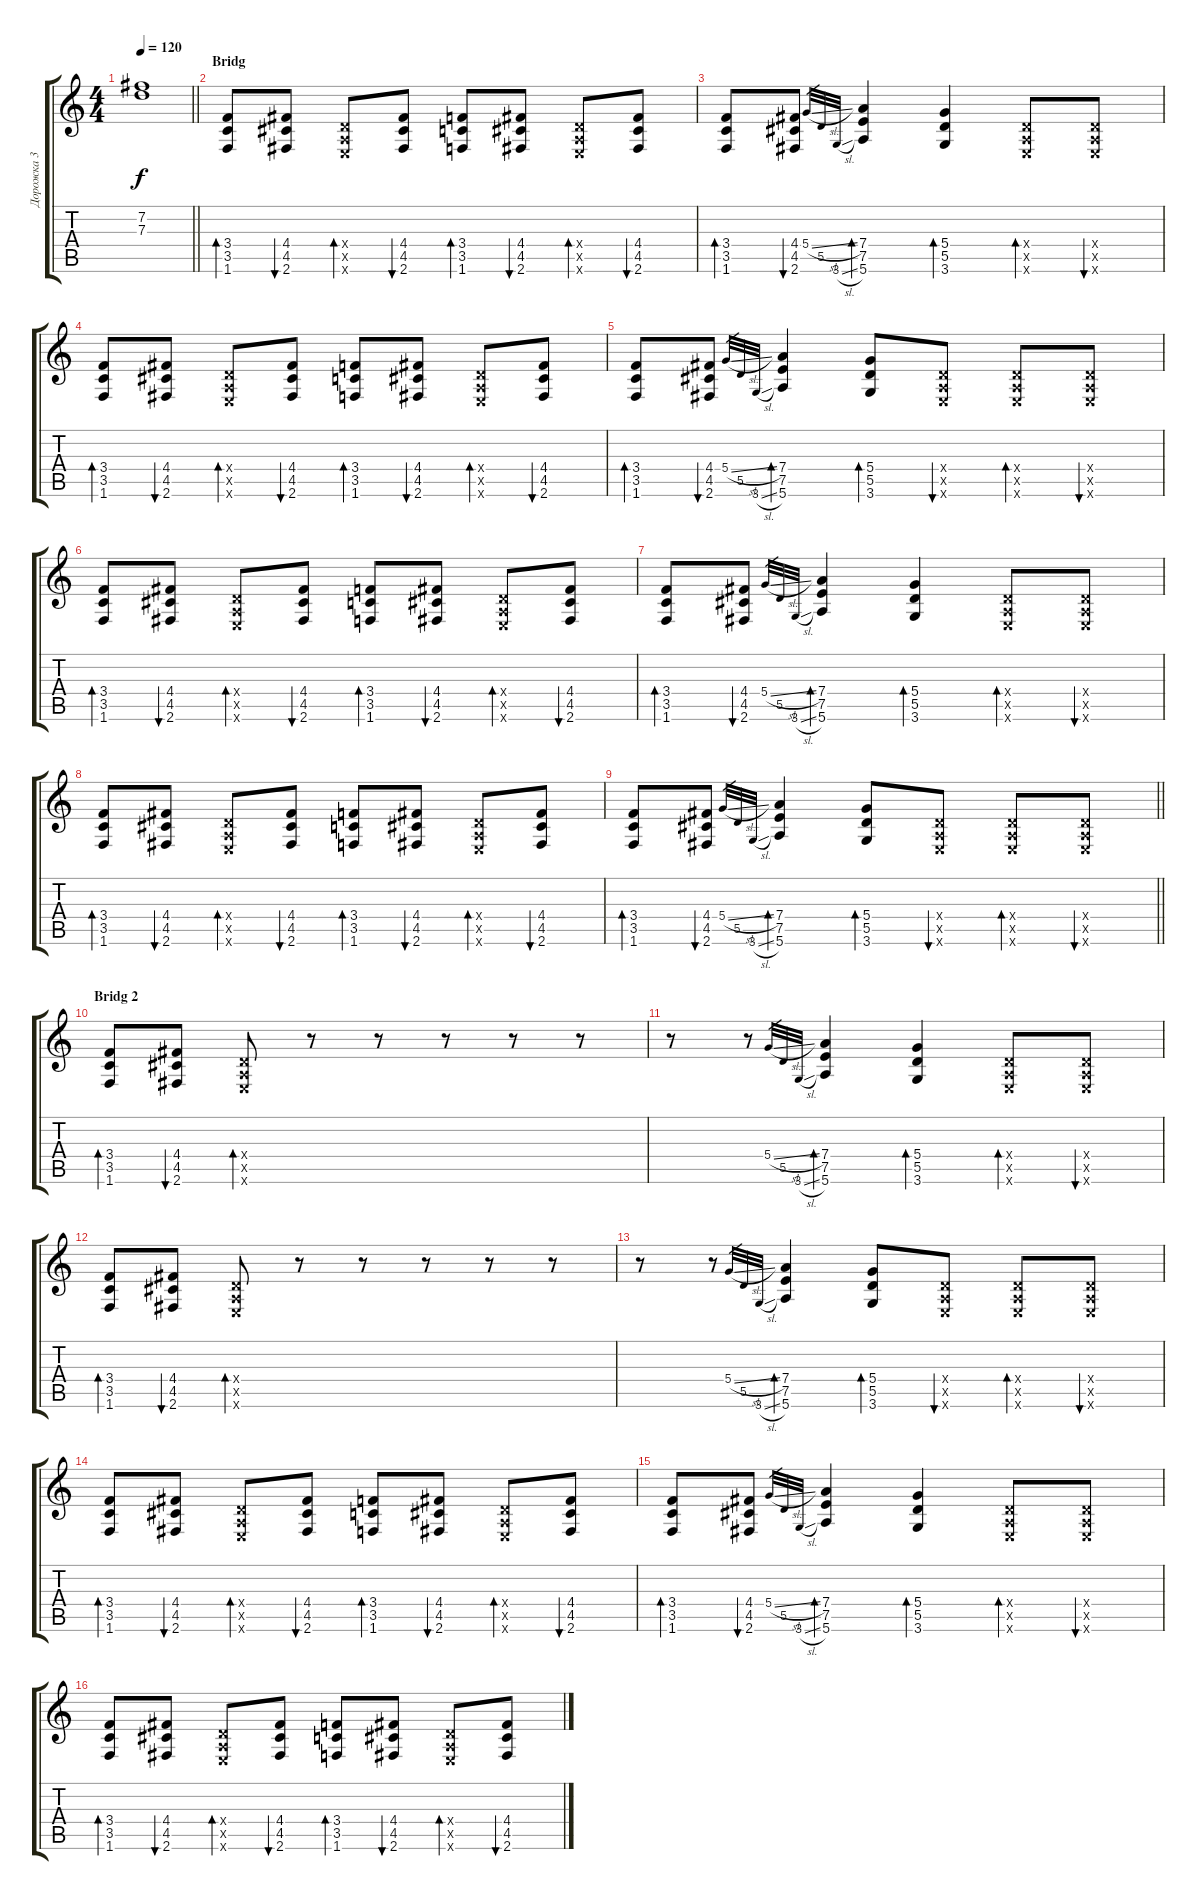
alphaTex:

\track ("Дорожка 3" "Дорожка 3") {instrument acousticguitarsteel}
\staff {score tabs}
\tuning (E4 B3 G3 D3 A2 E2) {hide}
\ts (4 4)
\tempo 120
\clef g2
\barLineRight lightlight
\ks c
(7.2{t} 7.3{t}).1{dy f} |
\section ("" "Bridg")
(3.4 3.5 1.6).8{bd 60} (4.4 4.5 2.6).8{bu 60} (0.4{x} 0.5{x} 0.6{x}).8{bd 60} (4.4 4.5 2.6).8{bu 60} (3.4 3.5 1.6).8{bd 60} (4.4 4.5 2.6).8{bu 60} (0.4{x} 0.5{x} 0.6{x}).8{bd 60} (4.4 4.5 2.6).8{bu 60} |
(3.4 3.5 1.6).8{bd 60} (4.4 4.5 2.6).8{bu 60} 5.4{sl}.32{gr} 5.5.32{gr} 3.6{sl}.32{gr} (7.4 7.5 5.6).4{bd 60} (5.4 5.5 3.6).4{bd 60} (0.4{x} 0.5{x} 0.6{x}).8{bd 60} (0.4{x} 0.5{x} 0.6{x}).8{bu 60} |
(3.4 3.5 1.6).8{bd 60} (4.4 4.5 2.6).8{bu 60} (0.4{x} 0.5{x} 0.6{x}).8{bd 60} (4.4 4.5 2.6).8{bu 60} (3.4 3.5 1.6).8{bd 60} (4.4 4.5 2.6).8{bu 60} (0.4{x} 0.5{x} 0.6{x}).8{bd 60} (4.4 4.5 2.6).8{bu 60} |
(3.4 3.5 1.6).8{bd 60} (4.4 4.5 2.6).8{bu 60} 5.4{sl}.32{gr} 5.5.32{gr} 3.6{sl}.32{gr} (7.4 7.5 5.6).4{bd 60} (5.4 5.5 3.6).8{bd 60} (0.4{x} 0.5{x} 0.6{x}).8{bu 60} (0.4{x} 0.5{x} 0.6{x}).8{bd 60} (0.4{x} 0.5{x} 0.6{x}).8{bu 60} |
(3.4 3.5 1.6).8{bd 60} (4.4 4.5 2.6).8{bu 60} (0.4{x} 0.5{x} 0.6{x}).8{bd 60} (4.4 4.5 2.6).8{bu 60} (3.4 3.5 1.6).8{bd 60} (4.4 4.5 2.6).8{bu 60} (0.4{x} 0.5{x} 0.6{x}).8{bd 60} (4.4 4.5 2.6).8{bu 60} |
(3.4 3.5 1.6).8{bd 60} (4.4 4.5 2.6).8{bu 60} 5.4{sl}.32{gr} 5.5.32{gr} 3.6{sl}.32{gr} (7.4 7.5 5.6).4{bd 60} (5.4 5.5 3.6).4{bd 60} (0.4{x} 0.5{x} 0.6{x}).8{bd 60} (0.4{x} 0.5{x} 0.6{x}).8{bu 60} |
(3.4 3.5 1.6).8{bd 60} (4.4 4.5 2.6).8{bu 60} (0.4{x} 0.5{x} 0.6{x}).8{bd 60} (4.4 4.5 2.6).8{bu 60} (3.4 3.5 1.6).8{bd 60} (4.4 4.5 2.6).8{bu 60} (0.4{x} 0.5{x} 0.6{x}).8{bd 60} (4.4 4.5 2.6).8{bu 60} |
\barLineRight lightlight
(3.4 3.5 1.6).8{bd 60} (4.4 4.5 2.6).8{bu 60} 5.4{sl}.32{gr} 5.5.32{gr} 3.6{sl}.32{gr} (7.4 7.5 5.6).4{bd 60} (5.4 5.5 3.6).8{bd 60} (0.4{x} 0.5{x} 0.6{x}).8{bu 60} (0.4{x} 0.5{x} 0.6{x}).8{bd 60} (0.4{x} 0.5{x} 0.6{x}).8{bu 60} |
\section ("" "Bridg 2")
(3.4 3.5 1.6).8{bd 60} (4.4 4.5 2.6).8{bu 60} (0.4{x} 0.5{x} 0.6{x}).8{bd 60} r.8 r.8 r.8 r.8 r.8 |
r.8 r.8 5.4{sl}.32{gr} 5.5.32{gr} 3.6{sl}.32{gr} (7.4 7.5 5.6).4{bd 60} (5.4 5.5 3.6).4{bd 60} (0.4{x} 0.5{x} 0.6{x}).8{bd 60} (0.4{x} 0.5{x} 0.6{x}).8{bu 60} |
(3.4 3.5 1.6).8{bd 60} (4.4 4.5 2.6).8{bu 60} (0.4{x} 0.5{x} 0.6{x}).8{bd 60} r.8 r.8 r.8 r.8 r.8 |
r.8 r.8 5.4{sl}.32{gr} 5.5.32{gr} 3.6{sl}.32{gr} (7.4 7.5 5.6).4{bd 60} (5.4 5.5 3.6).8{bd 60} (0.4{x} 0.5{x} 0.6{x}).8{bu 60} (0.4{x} 0.5{x} 0.6{x}).8{bd 60} (0.4{x} 0.5{x} 0.6{x}).8{bu 60} |
(3.4 3.5 1.6).8{bd 60} (4.4 4.5 2.6).8{bu 60} (0.4{x} 0.5{x} 0.6{x}).8{bd 60} (4.4 4.5 2.6).8{bu 60} (3.4 3.5 1.6).8{bd 60} (4.4 4.5 2.6).8{bu 60} (0.4{x} 0.5{x} 0.6{x}).8{bd 60} (4.4 4.5 2.6).8{bu 60} |
(3.4 3.5 1.6).8{bd 60} (4.4 4.5 2.6).8{bu 60} 5.4{sl}.32{gr} 5.5.32{gr} 3.6{sl}.32{gr} (7.4 7.5 5.6).4{bd 60} (5.4 5.5 3.6).4{bd 60} (0.4{x} 0.5{x} 0.6{x}).8{bd 60} (0.4{x} 0.5{x} 0.6{x}).8{bu 60} |
(3.4 3.5 1.6).8{bd 60} (4.4 4.5 2.6).8{bu 60} (0.4{x} 0.5{x} 0.6{x}).8{bd 60} (4.4 4.5 2.6).8{bu 60} (3.4 3.5 1.6).8{bd 60} (4.4 4.5 2.6).8{bu 60} (0.4{x} 0.5{x} 0.6{x}).8{bd 60} (4.4 4.5 2.6).8{bu 60}
